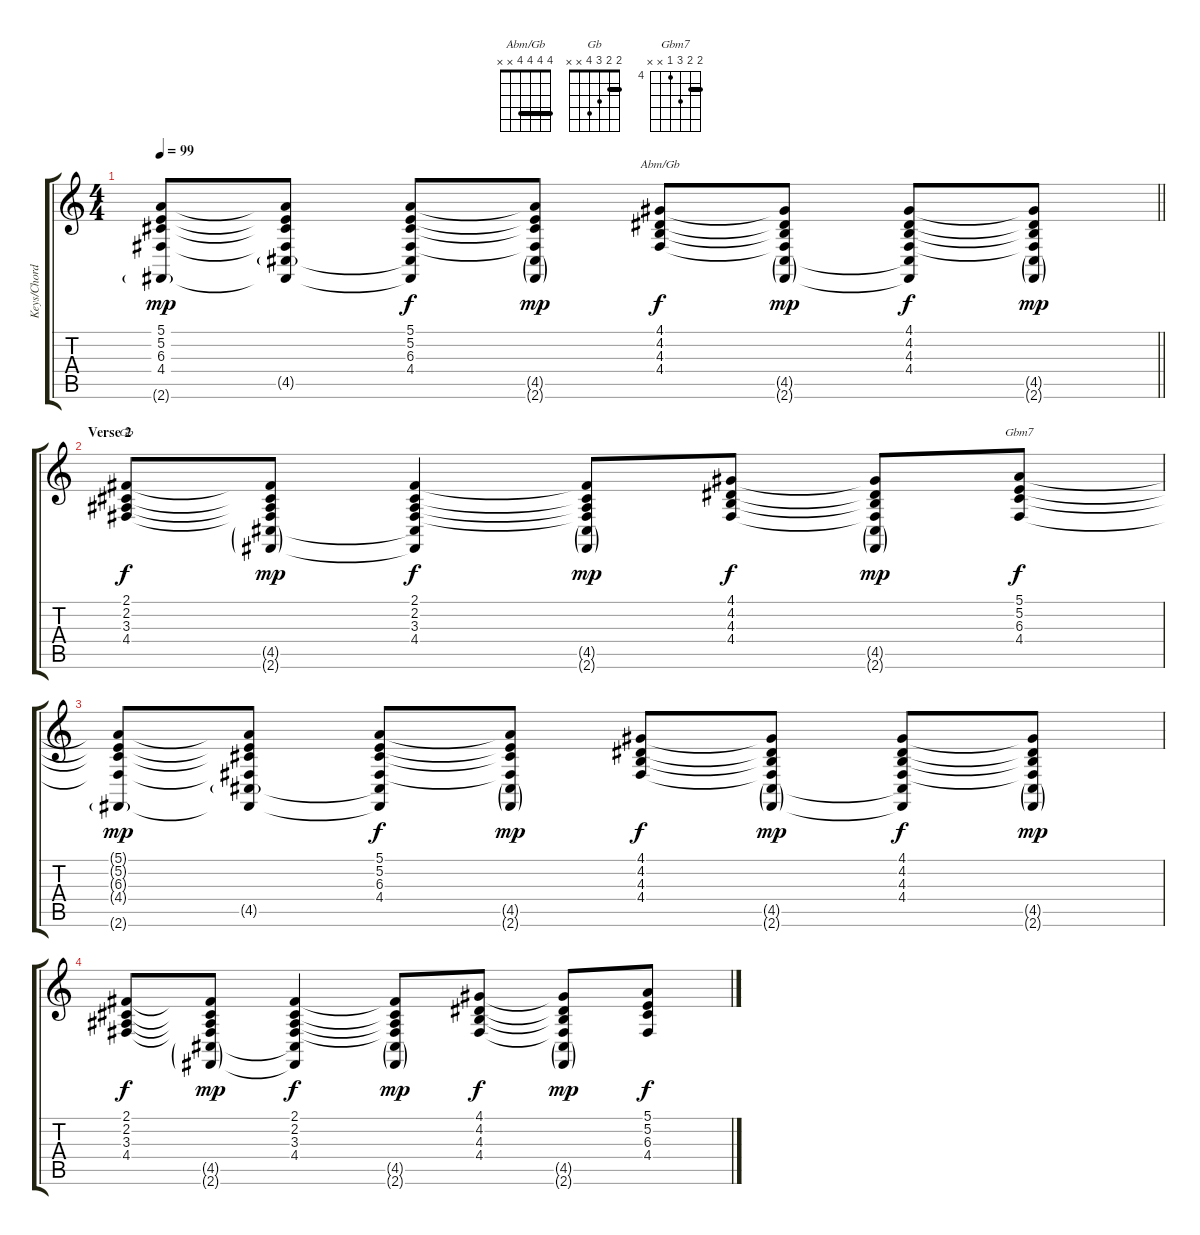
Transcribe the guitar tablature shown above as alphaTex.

\track ("Keys/Chords" "Keys/Chord") {instrument electricpiano1}
\staff {score tabs}
\tuning (E4 B3 G3 D3 A2 E2) {hide}
\chord ("Abm/Gb" 4 4 4 4 x x) {barre 4}
\chord ("Gb" 2 2 3 4 x x) {barre 2}
\chord ("Gbm7" 5 5 6 4 x x) {firstfret 4 barre 5}
\ts (4 4)
\tempo 99
\clef g2
\barLineRight lightlight
\ks c
(5.1{t} 5.2{t} 6.3{t} 4.4{t} 2.6{g}).8{dy mp} (5.1{t} 5.2{t} 6.3{t} 4.4{t} 4.5{g} 2.6{t}).8 (5.1 5.2 6.3 4.4 4.5{t} 2.6{t}).8{dy f} (5.1{t} 5.2{t} 6.3{t} 4.4{t} 4.5{g} 2.6{g}).8{dy mp} (4.1 4.2 4.3 4.4).8{ch "Abm/Gb" dy f} (4.1{t} 4.2{t} 4.3{t} 4.4{t} 4.5{g} 2.6{g}).8{dy mp} (4.1 4.2 4.3 4.4 4.5{t} 2.6{t}).8{dy f} (4.1{t} 4.2{t} 4.3{t} 4.4{t} 4.5{g} 2.6{g}).8{dy mp} |
\section ("" "Verse 2")
(2.1 2.2 3.3 4.4).8{ch "Gb" dy f} (2.1{t} 2.2{t} 3.3{t} 4.4{t} 4.5{g} 2.6{g}).8{dy mp} (2.1 2.2 3.3 4.4 4.5{t} 2.6{t}).4{dy f} (2.1{t} 2.2{t} 3.3{t} 4.4{t} 4.5{g} 2.6{g}).8{dy mp} (4.1 4.2 4.3 4.4).8{dy f} (4.1{t} 4.2{t} 4.3{t} 4.4{t} 4.5{g} 2.6{g}).8{dy mp} (5.1 5.2 6.3 4.4).8{ch "Gbm7" dy f} |
(5.1{t} 5.2{t} 6.3{t} 4.4{t} 2.6{g}).8{dy mp} (5.1{t} 5.2{t} 6.3{t} 4.4{t} 4.5{g} 2.6{t}).8 (5.1 5.2 6.3 4.4 4.5{t} 2.6{t}).8{dy f} (5.1{t} 5.2{t} 6.3{t} 4.4{t} 4.5{g} 2.6{g}).8{dy mp} (4.1 4.2 4.3 4.4).8{dy f} (4.1{t} 4.2{t} 4.3{t} 4.4{t} 4.5{g} 2.6{g}).8{dy mp} (4.1 4.2 4.3 4.4 4.5{t} 2.6{t}).8{dy f} (4.1{t} 4.2{t} 4.3{t} 4.4{t} 4.5{g} 2.6{g}).8{dy mp} |
(2.1 2.2 3.3 4.4).8{dy f} (2.1{t} 2.2{t} 3.3{t} 4.4{t} 4.5{g} 2.6{g}).8{dy mp} (2.1 2.2 3.3 4.4 4.5{t} 2.6{t}).4{dy f} (2.1{t} 2.2{t} 3.3{t} 4.4{t} 4.5{g} 2.6{g}).8{dy mp} (4.1 4.2 4.3 4.4).8{dy f} (4.1{t} 4.2{t} 4.3{t} 4.4{t} 4.5{g} 2.6{g}).8{dy mp} (5.1 5.2 6.3 4.4).8{dy f}
